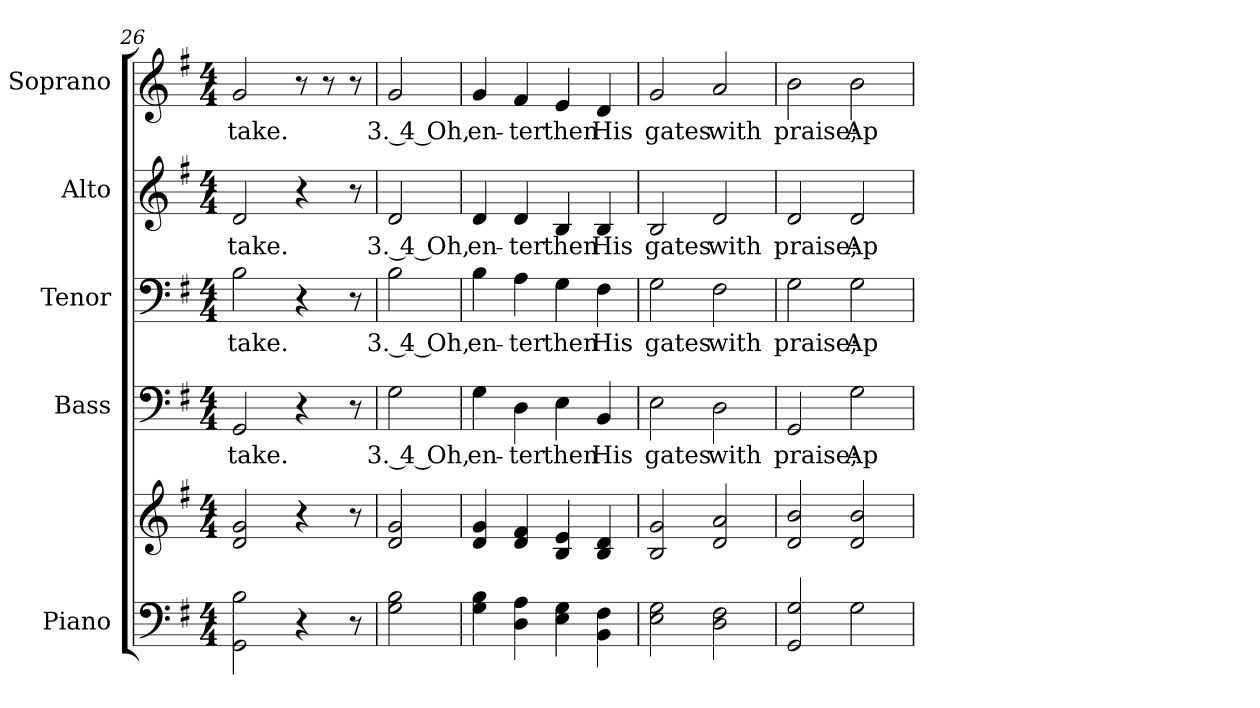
**kern	**kern	**kern	**text	**kern	**text	**kern	**text	**kern	**text
*part5	*part5	*part4	*part4	*part3	*part3	*part2	*part2	*part1	*part1
*staff6	*staff5	*staff4	*staff4	*staff3	*staff3	*staff2	*staff2	*staff1	*staff1
*I"Piano	*	*I"Bass	*	*I"Tenor	*	*I"Alto	*	*I"Soprano	*
*I'Pno.	*	*I'B.	*	*I'T.	*	*I'A.	*	*I'S.	*
!!LO:PB:g=z
*clefF4	*clefG2	*clefF4	*	*clefF4	*	*clefG2	*	*clefG2	*
*k[f#]	*k[f#]	*k[f#]	*	*k[f#]	*	*k[f#]	*	*k[f#]	*
*G:	*G:	*G:	*	*G:	*	*G:	*	*G:	*
*M4/4	*M4/4	*M4/4	*	*M4/4	*	*M4/4	*	*M4/4	*
=26	=26	=26	=26	=26	=26	=26	=26	=26	=26
!	!	!	!LO:LY:b:color=#000000	!	!	!	!	!	!
!	!	!	!	!	!LO:LY:b:color=#000000	!	!	!	!
!	!	!	!	!	!	!	!LO:LY:b:color=#000000	!	!
!	!	!	!	!	!	!	!	!	!LO:LY:b:color=#000000
2GGi\ 2Bi	2di/ 2gi	2GGi/	take.	2Bi\	take.	2di/	take.	2gi/	take.
4r	4r	4r	.	4r	.	4r	.	8r	.
.	.	.	.	.	.	.	.	8r	.
8r	8r	8r	.	8r	.	8r	.	8r	.
=27	=27	=27	=27	=27	=27	=27	=27	=27	=27
!	!	!	!LO:LY:b:color=#000000	!	!	!	!	!	!
!	!	!	!	!	!LO:LY:b:color=#000000	!	!	!	!
!	!	!	!	!	!	!	!LO:LY:b:color=#000000	!	!
!	!	!	!	!	!	!	!	!	!LO:LY:b:color=#000000
2Gi\ 2Bi	2di/ 2gi	2Gi\	3. 4 Oh,	2Bi\	3. 4 Oh,	2di/	3. 4 Oh,	2gi/	3. 4 Oh,
=28	=28	=28	=28	=28	=28	=28	=28	=28	=28
!	!	!	!LO:LY:b:color=#000000	!	!	!	!	!	!
!	!	!	!	!	!LO:LY:b:color=#000000	!	!	!	!
!	!	!	!	!	!	!	!LO:LY:b:color=#000000	!	!
!	!	!	!	!	!	!	!	!	!LO:LY:b:color=#000000
4Gi\ 4Bi	4di/ 4gi	4Gi\	en-	4Bi\	en-	4di/	en-	4gi/	en-
!	!	!	!LO:LY:b:color=#000000	!	!	!	!	!	!
!	!	!	!	!	!LO:LY:b:color=#000000	!	!	!	!
!	!	!	!	!	!	!	!LO:LY:b:color=#000000	!	!
!	!	!	!	!	!	!	!	!	!LO:LY:b:color=#000000
4Di\ 4Ai	4di/ 4f#i	4Di\	-ter	4Ai\	-ter	4di/	-ter	4f#i/	-ter
!	!	!	!LO:LY:b:color=#000000	!	!	!	!	!	!
!	!	!	!	!	!LO:LY:b:color=#000000	!	!	!	!
!	!	!	!	!	!	!	!LO:LY:b:color=#000000	!	!
!	!	!	!	!	!	!	!	!	!LO:LY:b:color=#000000
4Ei\ 4Gi	4Bi/ 4ei	4Ei\	then	4Gi\	then	4Bi/	then	4ei/	then
!	!	!	!LO:LY:b:color=#000000	!	!	!	!	!	!
!	!	!	!	!	!LO:LY:b:color=#000000	!	!	!	!
!	!	!	!	!	!	!	!LO:LY:b:color=#000000	!	!
!	!	!	!	!	!	!	!	!	!LO:LY:b:color=#000000
4BBi\ 4F#i	4Bi/ 4di	4BBi/	His	4F#i\	His	4Bi/	His	4di/	His
=29	=29	=29	=29	=29	=29	=29	=29	=29	=29
!	!	!	!LO:LY:b:color=#000000	!	!	!	!	!	!
!	!	!	!	!	!LO:LY:b:color=#000000	!	!	!	!
!	!	!	!	!	!	!	!LO:LY:b:color=#000000	!	!
!	!	!	!	!	!	!	!	!	!LO:LY:b:color=#000000
2Ei\ 2Gi	2Bi/ 2gi	2Ei\	gates	2Gi\	gates	2Bi/	gates	2gi/	gates
!	!	!	!LO:LY:b:color=#000000	!	!	!	!	!	!
!	!	!	!	!	!LO:LY:b:color=#000000	!	!	!	!
!	!	!	!	!	!	!	!LO:LY:b:color=#000000	!	!
!	!	!	!	!	!	!	!	!	!LO:LY:b:color=#000000
2Di\ 2F#i	2di/ 2ai	2Di\	with	2F#i\	with	2di/	with	2ai/	with
=30	=30	=30	=30	=30	=30	=30	=30	=30	=30
!	!	!	!LO:LY:b:color=#000000	!	!	!	!	!	!
!	!	!	!	!	!LO:LY:b:color=#000000	!	!	!	!
!	!	!	!	!	!	!	!LO:LY:b:color=#000000	!	!
!	!	!	!	!	!	!	!	!	!LO:LY:b:color=#000000
2GGi/ 2Gi	2di/ 2bi	2GGi/	praise;	2Gi\	praise;	2di/	praise;	2bi\	praise;
!	!	!	!LO:LY:b:color=#000000	!	!	!	!	!	!
!	!	!	!	!	!LO:LY:b:color=#000000	!	!	!	!
!	!	!	!	!	!	!	!LO:LY:b:color=#000000	!	!
!	!	!	!	!	!	!	!	!	!LO:LY:b:color=#000000
2Gi\	2di/ 2bi	2Gi\	Ap-	2Gi\	Ap-	2di/	Ap-	2bi\	Ap-
=	=	=	=	=	=	=	=	=	=
*-	*-	*-	*-	*-	*-	*-	*-	*-	*-
